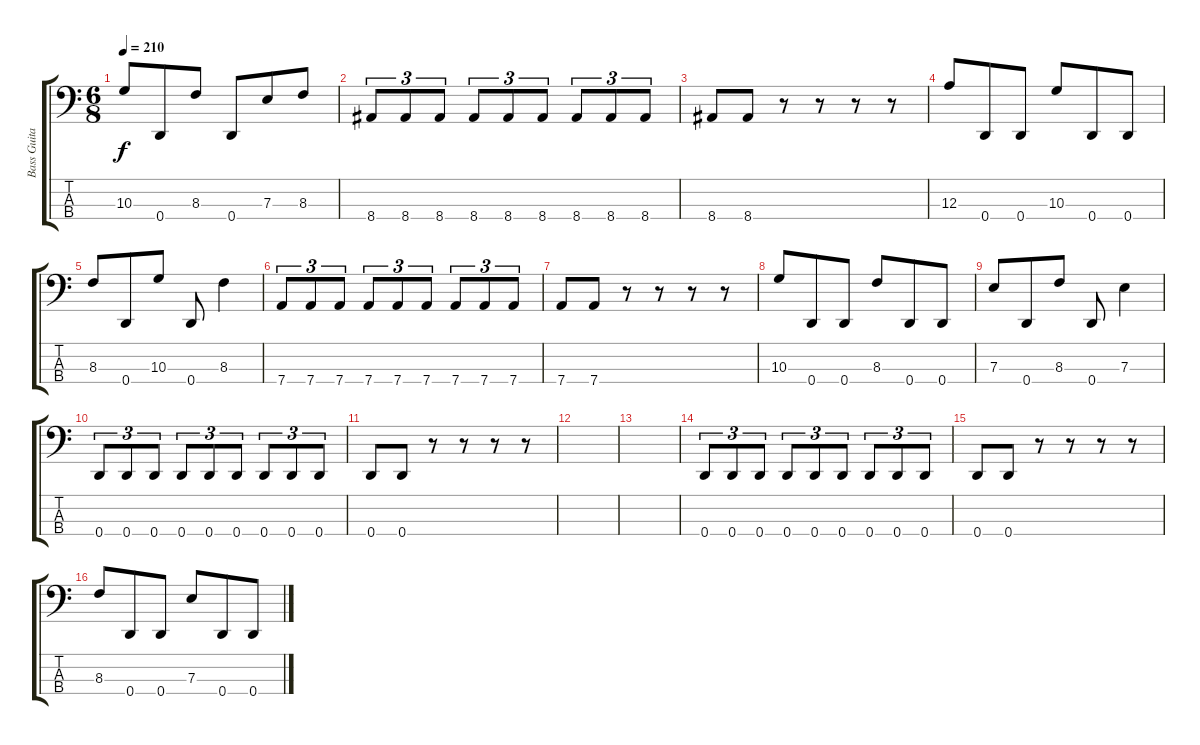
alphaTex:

\track ("Bass Guitar" "Bass Guita") {instrument electricbasspick}
\staff {score tabs}
\tuning (G2 D2 A1 D1) {hide}
\ts (6 8)
\tempo 210
\clef f4
\ks c
10.3.8{dy f} 0.4.8 8.3.8 0.4.8 7.3.8 8.3.8 |
8.4.8{tu (3 2)} 8.4.8{tu (3 2)} 8.4.8{tu (3 2)} 8.4.8{tu (3 2)} 8.4.8{tu (3 2)} 8.4.8{tu (3 2)} 8.4.8{tu (3 2)} 8.4.8{tu (3 2)} 8.4.8{tu (3 2)} |
8.4.8 8.4.8 r.8 r.8 r.8 r.8 |
12.3.8 0.4.8 0.4.8 10.3.8 0.4.8 0.4.8 |
8.3.8 0.4.8 10.3.8 0.4.8 8.3.4 |
7.4.8{tu (3 2)} 7.4.8{tu (3 2)} 7.4.8{tu (3 2)} 7.4.8{tu (3 2)} 7.4.8{tu (3 2)} 7.4.8{tu (3 2)} 7.4.8{tu (3 2)} 7.4.8{tu (3 2)} 7.4.8{tu (3 2)} |
7.4.8 7.4.8 r.8 r.8 r.8 r.8 |
10.3.8 0.4.8 0.4.8 8.3.8 0.4.8 0.4.8 |
7.3.8 0.4.8 8.3.8 0.4.8 7.3.4 |
0.4.8{tu (3 2)} 0.4.8{tu (3 2)} 0.4.8{tu (3 2)} 0.4.8{tu (3 2)} 0.4.8{tu (3 2)} 0.4.8{tu (3 2)} 0.4.8{tu (3 2)} 0.4.8{tu (3 2)} 0.4.8{tu (3 2)} |
0.4.8 0.4.8 r.8 r.8 r.8 r.8 |
|
|
0.4.8{tu (3 2)} 0.4.8{tu (3 2)} 0.4.8{tu (3 2)} 0.4.8{tu (3 2)} 0.4.8{tu (3 2)} 0.4.8{tu (3 2)} 0.4.8{tu (3 2)} 0.4.8{tu (3 2)} 0.4.8{tu (3 2)} |
0.4.8 0.4.8 r.8 r.8 r.8 r.8 |
8.3.8 0.4.8 0.4.8 7.3.8 0.4.8 0.4.8
